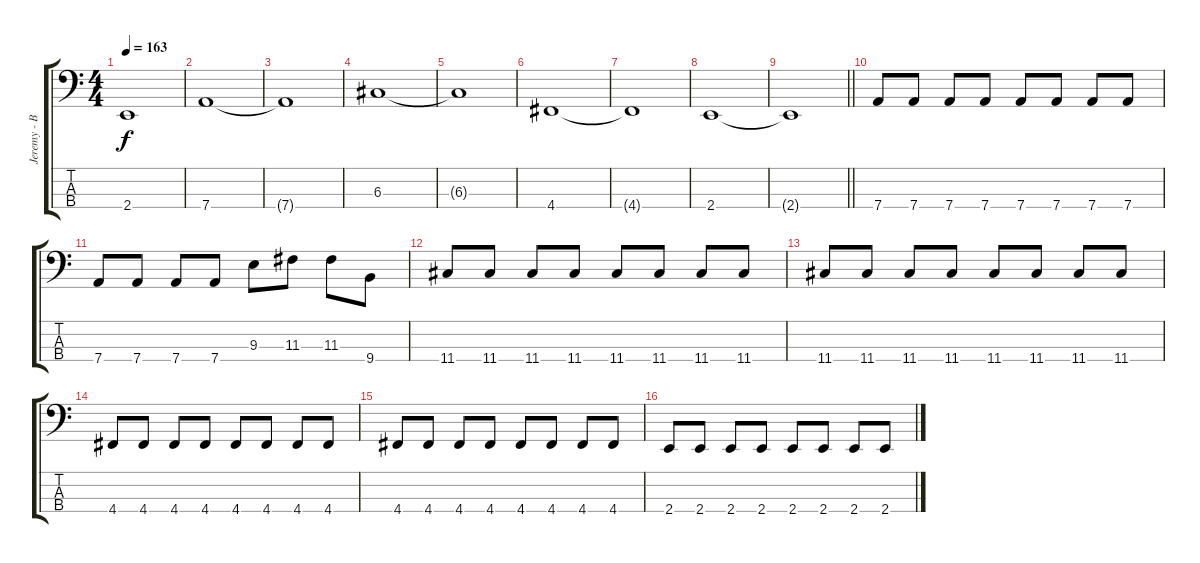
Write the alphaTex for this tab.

\track ("Jeremy - Bass" "Jeremy - B") {instrument electricbasspick}
\staff {score tabs}
\tuning (F2 C2 G1 D1) {hide}
\ts (4 4)
\tempo 163
\clef f4
\ks c
2.4{t}.1{dy f} |
7.4.1 |
7.4{t}.1 |
6.3.1 |
6.3{t}.1 |
4.4.1 |
4.4{t}.1 |
2.4.1 |
\barLineRight lightlight
2.4{t}.1 |
7.4.8 7.4.8 7.4.8 7.4.8 7.4.8 7.4.8 7.4.8 7.4.8 |
7.4.8 7.4.8 7.4.8 7.4.8 9.3.8 11.3.8 11.3.8 9.4.8 |
11.4.8 11.4.8 11.4.8 11.4.8 11.4.8 11.4.8 11.4.8 11.4.8 |
11.4.8 11.4.8 11.4.8 11.4.8 11.4.8 11.4.8 11.4.8 11.4.8 |
4.4.8 4.4.8 4.4.8 4.4.8 4.4.8 4.4.8 4.4.8 4.4.8 |
4.4.8 4.4.8 4.4.8 4.4.8 4.4.8 4.4.8 4.4.8 4.4.8 |
2.4.8 2.4.8 2.4.8 2.4.8 2.4.8 2.4.8 2.4.8 2.4.8
